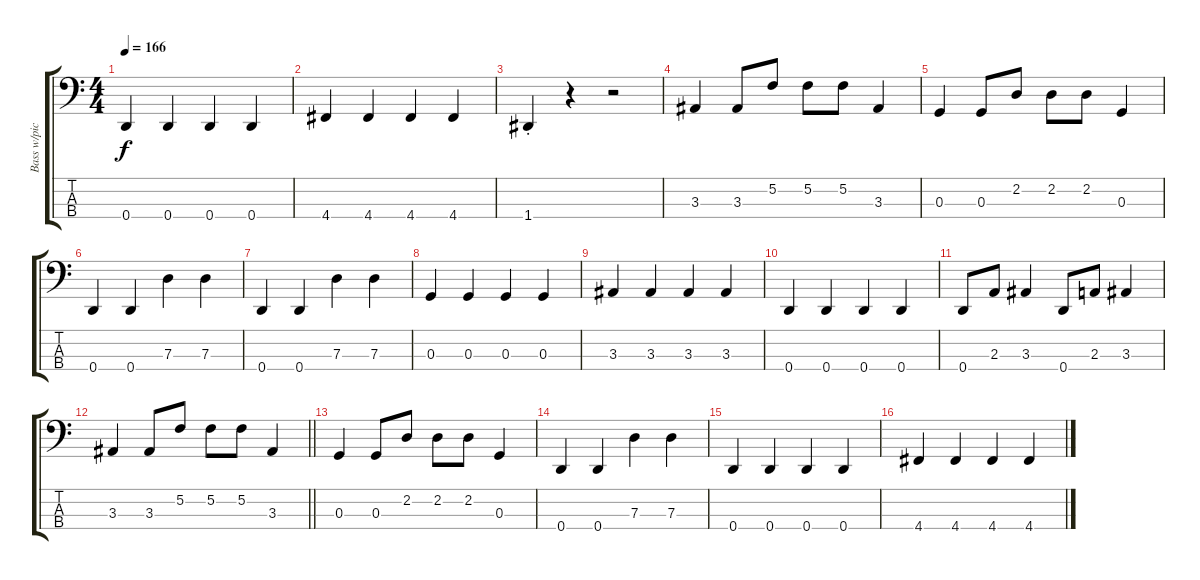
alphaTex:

\track ("Bass w/pick" "Bass w/pic") {instrument electricbasspick}
\staff {score tabs}
\tuning (F2 C2 G1 D1) {hide}
\ts (4 4)
\tempo 166
\clef f4
\ks c
0.4.4{dy f} 0.4.4 0.4.4 0.4.4 |
4.4.4 4.4.4 4.4.4 4.4.4 |
1.4{st}.4 r.4 r.2 |
3.3.4 3.3.8 5.2.8 5.2.8 5.2.8 3.3.4 |
0.3.4 0.3.8 2.2.8 2.2.8 2.2.8 0.3.4 |
0.4.4 0.4.4 7.3.4 7.3.4 |
0.4.4 0.4.4 7.3.4 7.3.4 |
0.3.4 0.3.4 0.3.4 0.3.4 |
3.3.4 3.3.4 3.3.4 3.3.4 |
0.4.4 0.4.4 0.4.4 0.4.4 |
0.4.8 2.3.8 3.3.4 0.4.8 2.3.8 3.3.4 |
\barLineRight lightlight
3.3.4 3.3.8 5.2.8 5.2.8 5.2.8 3.3.4 |
0.3.4 0.3.8 2.2.8 2.2.8 2.2.8 0.3.4 |
0.4.4 0.4.4 7.3.4 7.3.4 |
0.4.4 0.4.4 0.4.4 0.4.4 |
4.4.4 4.4.4 4.4.4 4.4.4
